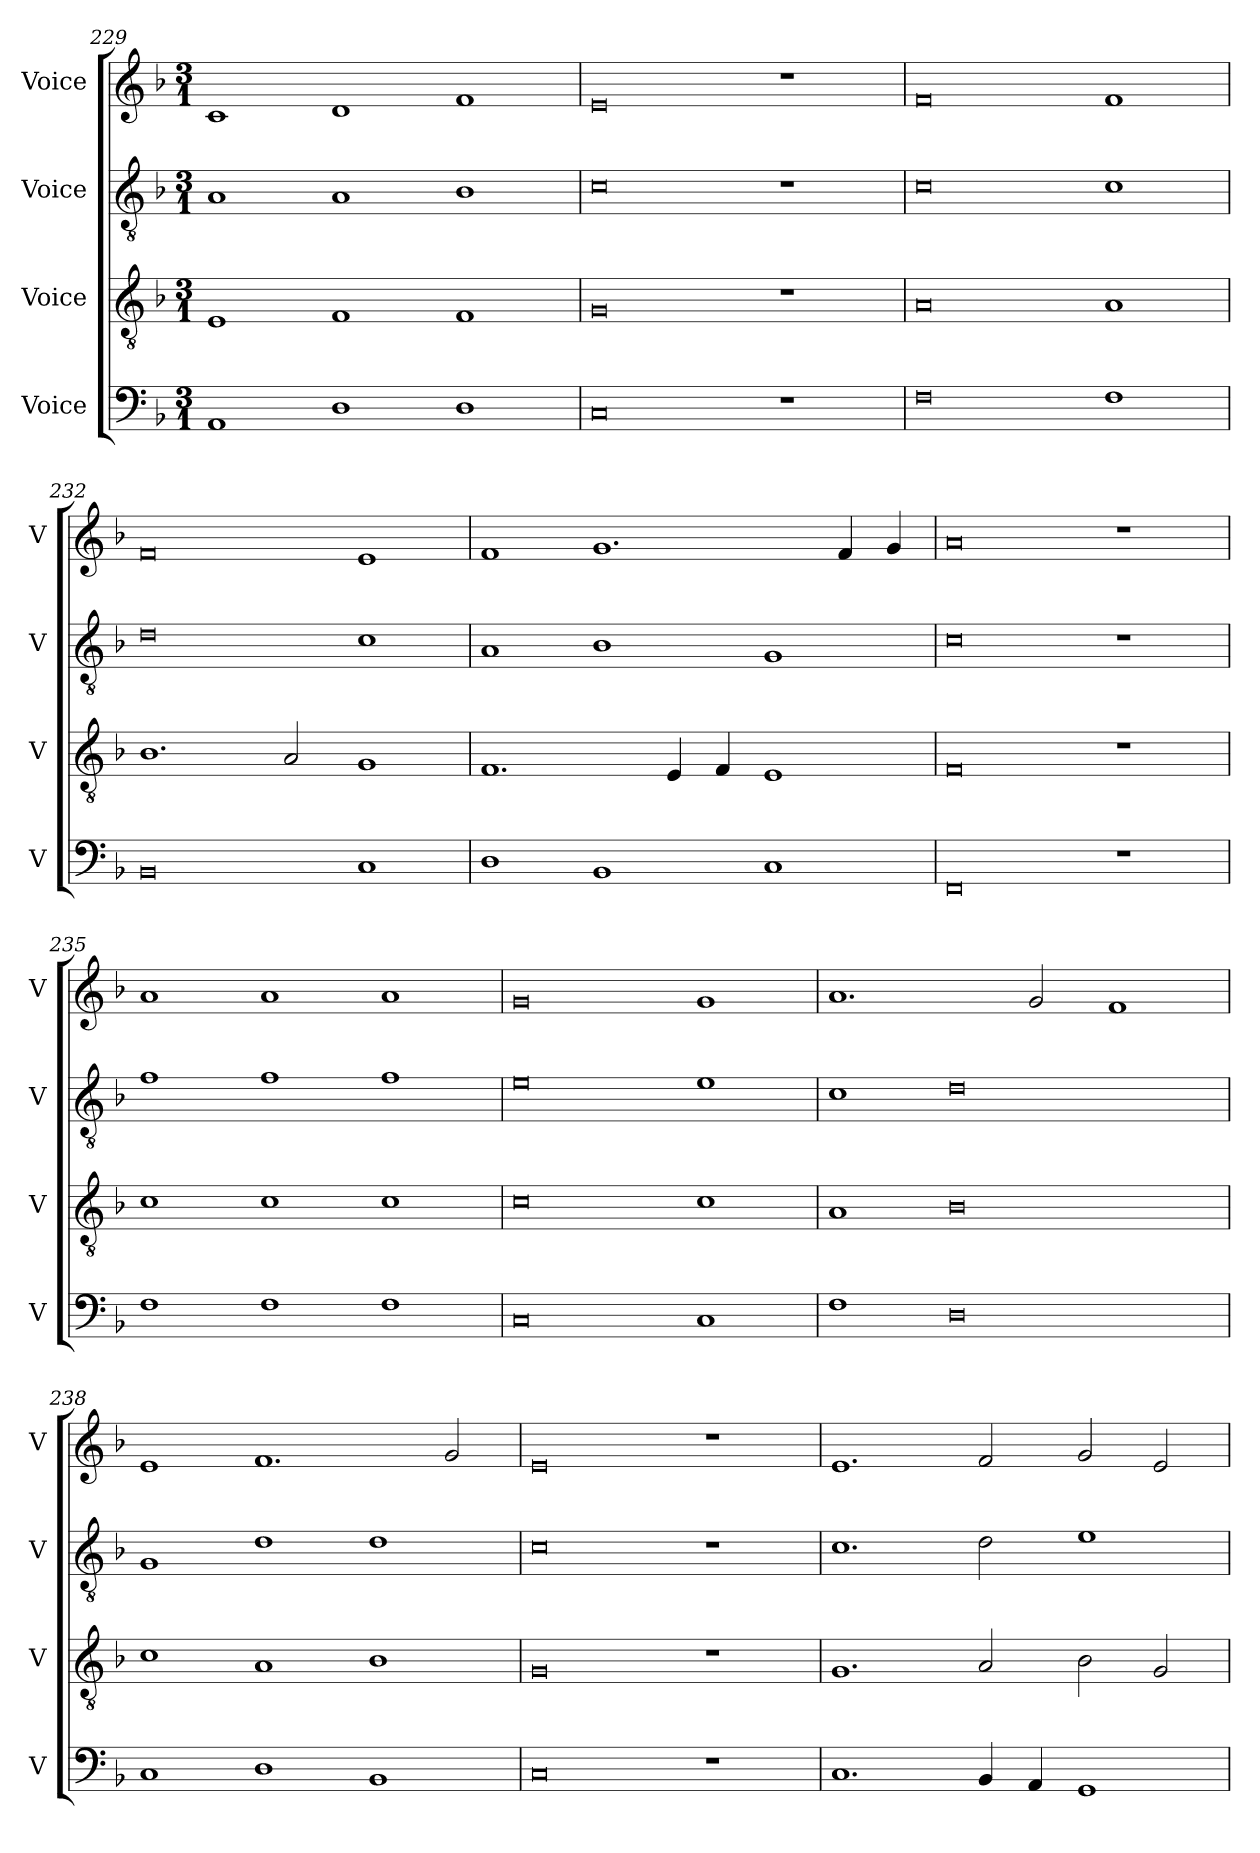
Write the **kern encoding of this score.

**kern	**kern	**kern	**kern
*part4	*part3	*part2	*part1
*staff4	*staff3	*staff2	*staff1
*I"Voice	*I"Voice	*I"Voice	*I"Voice
*I'V	*I'V	*I'V	*I'V
*clefF4	*clefGv2	*clefGv2	*clefG2
*k[b-]	*k[b-]	*k[b-]	*k[b-]
*M3/1	*M3/1	*M3/1	*M3/1
=229	=229	=229	=229
1AA	1E	1A	1c
1D	1F	1A	1d
1D	1F	1B-	1f
=230	=230	=230	=230
0C	0G	0c	0e
1r	1r	1r	1r
=231	=231	=231	=231
0F	0A	0c	0f
1F	1A	1c	1f
!!LO:LB:g=z
=232	=232	=232	=232
0BB-	1.B-	0d	0f
.	2A/	.	.
1C	1G	1c	1e
=233	=233	=233	=233
1D	1.F	1A	1f
1BB-	.	1B-	1.g
.	4E/	.	.
.	4F/	.	.
1C	1E	1G	.
.	.	.	4f/
.	.	.	4g/
=234	=234	=234	=234
0FF	0F	0c	0a
1r	1r	1r	1r
!!LO:LB:g=z
=235	=235	=235	=235
1F	1c	1f	1a
1F	1c	1f	1a
1F	1c	1f	1a
=236	=236	=236	=236
0C	0c	0e	0g
1C	1c	1e	1g
=237	=237	=237	=237
1F	1A	1c	1.a
0D	0B-	0d	.
.	.	.	2g/
.	.	.	1f
!!LO:PB:g=z
=238	=238	=238	=238
1C	1c	1G	1e
1D	1A	1d	1.f
1BB-	1B-	1d	.
.	.	.	2g/
=239	=239	=239	=239
0C	0G	0c	0e
1r	1r	1r	1r
=240	=240	=240	=240
1.C	1.G	1.c	1.e
4BB-/	2A/	2d\	2f/
4AA/	.	.	.
1GG	2B-\	1e	2g/
.	2G/	.	2e/
=	=	=	=
*-	*-	*-	*-
